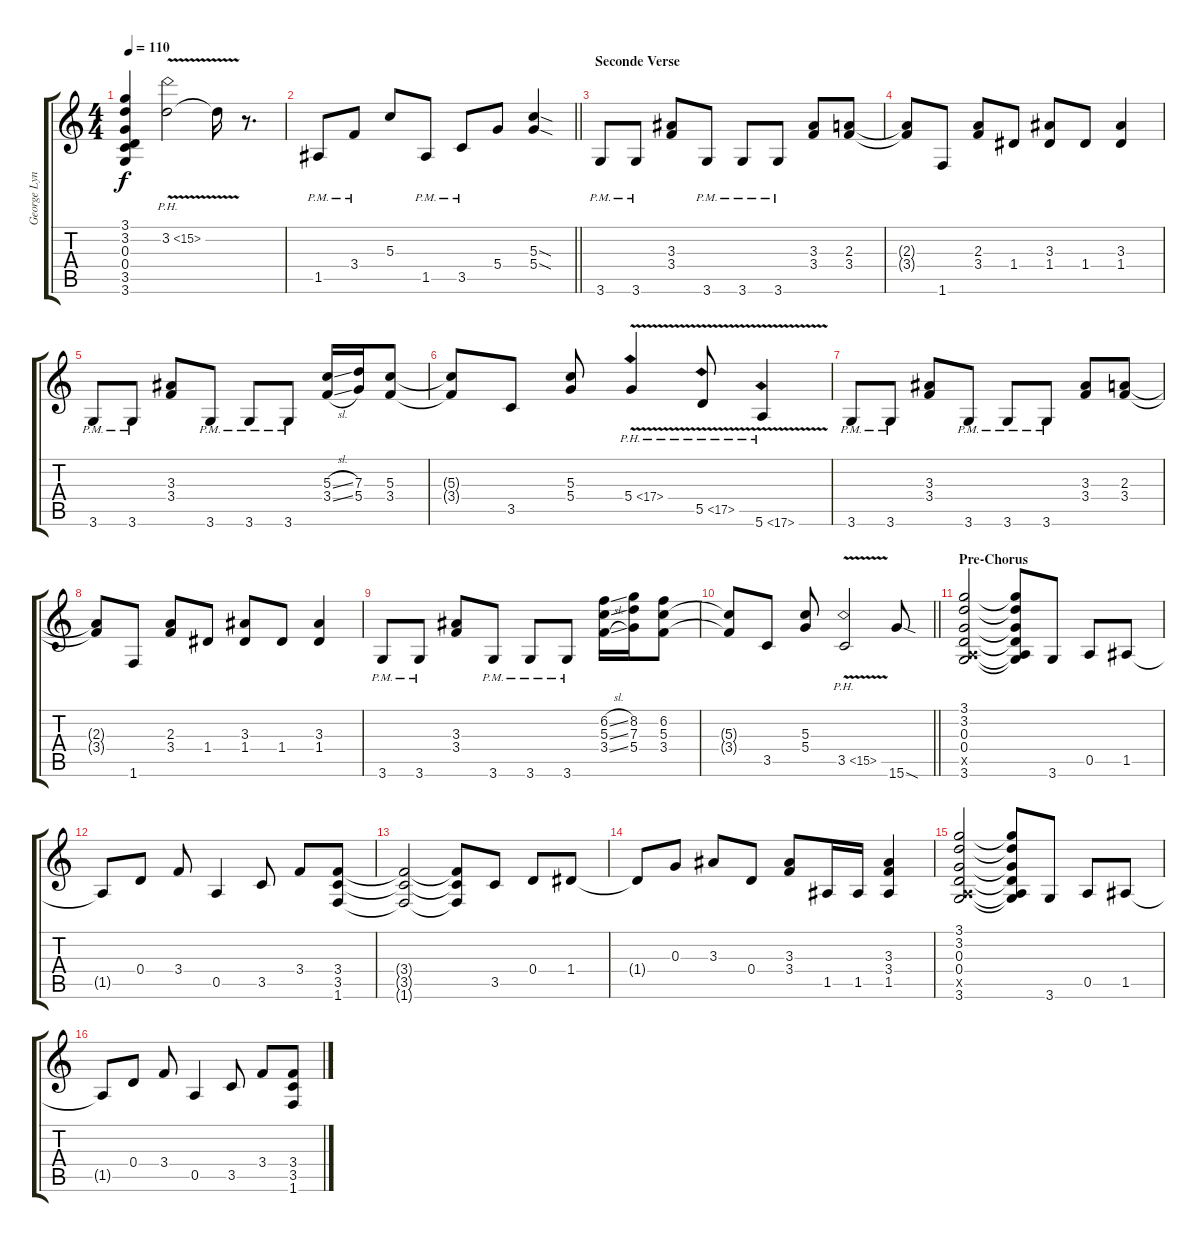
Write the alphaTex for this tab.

\track ("George Lynch Rhytym" "George Lyn") {instrument distortionguitar}
\staff {score tabs}
\tuning (E4 B3 G3 D3 A2 E2) {hide}
\ts (4 4)
\tempo 110
\clef g2
\ks c
(3.1{t} 3.2{t} 0.3{t} 0.4{t} 3.5{t} 3.6{t}).4{dy f} 3.2{ph 12 v}.2 3.2{t}.16 r.8{d} |
\barLineRight lightlight
1.5{pm}.8 3.4{pm}.8 5.3.8 1.5{pm}.8 3.5{pm}.8 5.4.8 (5.3{sod} 5.4{sod}).4 |
\section ("" "Seconde Verse")
3.6{pm}.8 3.6{pm}.8 (3.3 3.4).8 3.6{pm}.8 3.6{pm}.8 3.6{pm}.8 (3.3 3.4).8 (2.3 3.4).8 |
(2.3{t} 3.4{t}).8 1.6.8 (2.3 3.4).8 1.4.8 (3.3 1.4).8 1.4.8 (3.3 1.4).4 |
3.6{pm}.8 3.6{pm}.8 (3.3 3.4).8 3.6{pm}.8 3.6{pm}.8 3.6{pm}.8 (5.3{sl} 3.4{sl}).16 (7.3 5.4).16 (5.3 3.4).8 |
(5.3{t} 3.4{t}).8 3.5.8 (5.3 5.4).8 5.4{ph 12 v}.4 5.5{ph 12 v}.8 5.6{ph 12 v}.4 |
3.6{pm}.8 3.6{pm}.8 (3.3 3.4).8 3.6{pm}.8 3.6{pm}.8 3.6{pm}.8 (3.3 3.4).8 (2.3 3.4).8 |
(2.3{t} 3.4{t}).8 1.6.8 (2.3 3.4).8 1.4.8 (3.3 1.4).8 1.4.8 (3.3 1.4).4 |
3.6{pm}.8 3.6{pm}.8 (3.3 3.4).8 3.6{pm}.8 3.6{pm}.8 3.6{pm}.8 (6.2{sl} 5.3{sl} 3.4{sl}).16 (8.2 7.3 5.4).16 (6.2 5.3 3.4).8 |
\barLineRight lightlight
(5.3{t} 3.4{t}).8 3.5.8 (5.3 5.4).8 3.5{ph 12 v}.2 15.6{sod}.8 |
\section ("" "Pre-Chorus")
(3.1 3.2 0.3 0.4 0.5{x} 3.6).2 (3.1{t} 3.2{t} 0.3{t} 0.4{t} 0.5{t} 3.6{t}).8 3.6.8 0.5.8 1.5.8 |
1.5{t}.8 0.4.8 3.4.8 0.5.4 3.5.8 3.4.8 (3.4 3.5 1.6).8 |
(3.4{t} 3.5{t} 1.6{t}).2 (3.4{t} 3.5{t} 1.6{t}).8 3.5.8 0.4.8 1.4.8 |
1.4{t}.8 0.3.8 3.3.8 0.4.8 (3.3 3.4).8 1.5.16 1.5.16 (3.3 3.4 1.5).4 |
(3.1 3.2 0.3 0.4 0.5{x} 3.6).2 (3.1{t} 3.2{t} 0.3{t} 0.4{t} 0.5{t} 3.6{t}).8 3.6.8 0.5.8 1.5.8 |
1.5{t}.8 0.4.8 3.4.8 0.5.4 3.5.8 3.4.8 (3.4 3.5 1.6).8
